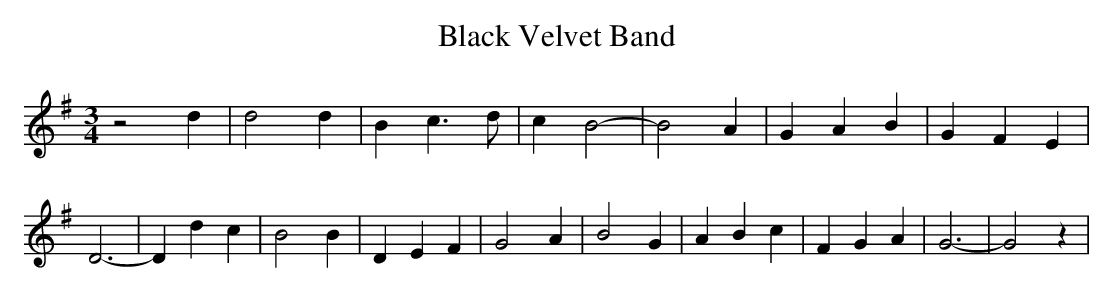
X:1
T:Black Velvet Band
M:3/4
L:1/4
K:G
 z2 d| d2 d| B c3/2 d/2| c B2-| B2 A| G A B| G F E| D3-| D d c| B2 B|\
 D E F| G2- A| B2 G| A B c| F G A| G3-| G2 z|
